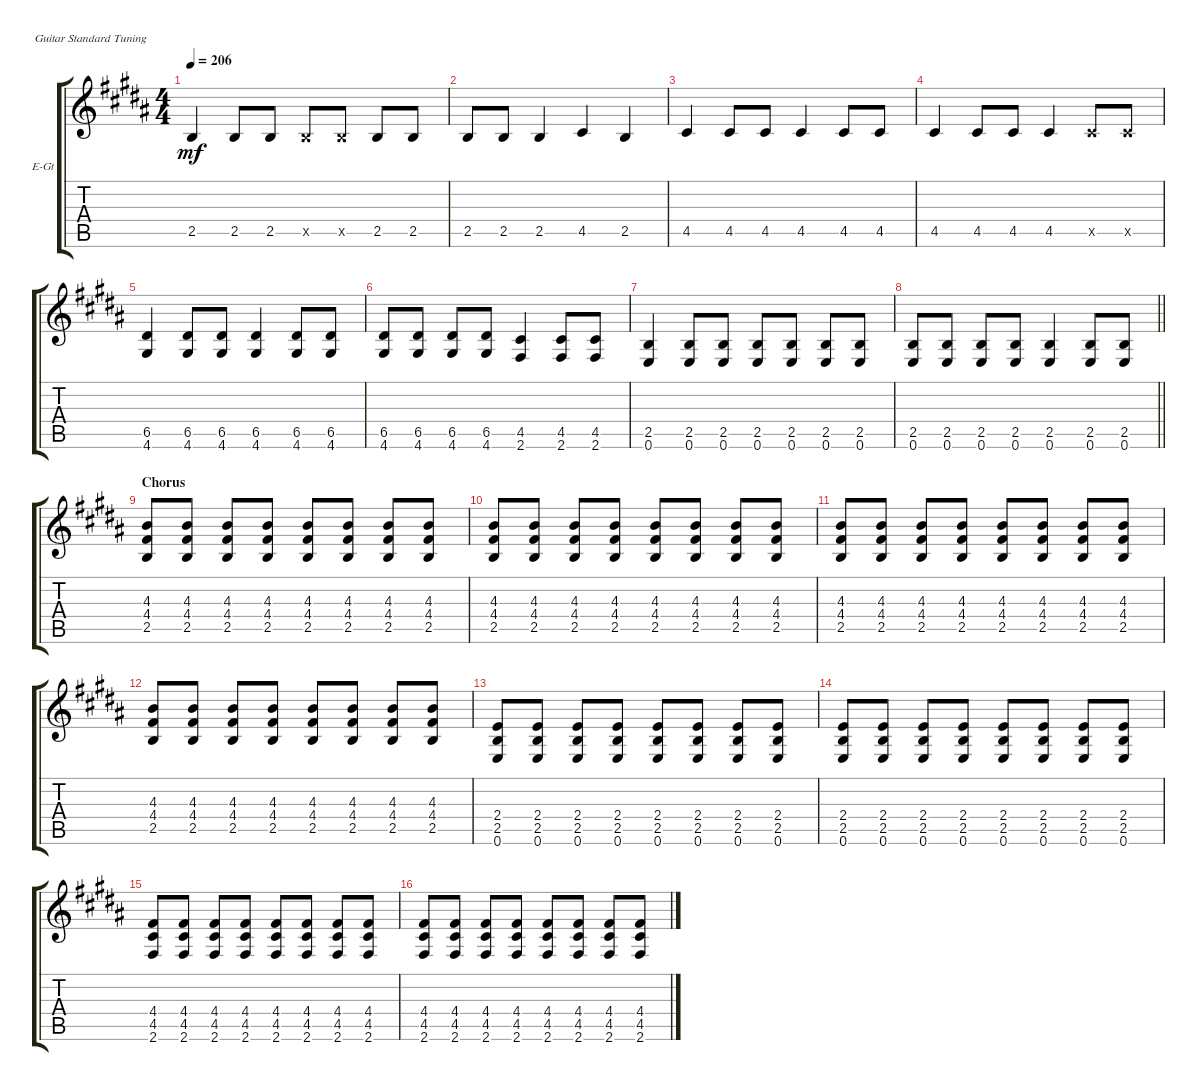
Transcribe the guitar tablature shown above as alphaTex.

\defaultSystemsLayout 4
\bracketExtendMode groupsimilarinstruments
\firstSystemTrackNameOrientation horizontal
\otherSystemsTrackNameOrientation horizontal
\track ("Guitar 4" "E-Gt") {instrument distortionguitar}
\staff {score tabs}
\tuning (E4 B3 G3 D3 A2 E2)
\ts (4 4)
\tempo 206
\clef g2
\scale
0.333333
\ks b
2.5.4{dy mf} 2.5.8 2.5.8 2.5{x}.8 2.5{x}.8 2.5.8 2.5.8 |
\scale
0.333333 2.5.8 2.5.8 2.5.4 4.5.4 2.5.4 |
\scale
0.333333 4.5.4 4.5.8 4.5.8 4.5.4 4.5.8 4.5.8 |
\scale
0.333333 4.5.4 4.5.8 4.5.8 4.5.4 4.5{x}.8 4.5{x}.8 |
\scale
0.333333 (6.5 4.6).4 (6.5 4.6).8 (6.5 4.6).8 (6.5 4.6).4 (6.5 4.6).8 (6.5 4.6).8 |
(6.5 4.6).8 (6.5 4.6).8 (6.5 4.6).8 (6.5 4.6).8 (2.6 4.5).4 (2.6 4.5).8 (2.6 4.5).8 |
(2.5 0.6).4 (2.5 0.6).8 (2.5 0.6).8 (2.5 0.6).8 (2.5 0.6).8 (2.5 0.6).8 (2.5 0.6).8 |
\barLineRight lightlight
(2.5 0.6).8 (2.5 0.6).8 (2.5 0.6).8 (2.5 0.6).8 (2.5 0.6).4 (2.5 0.6).8 (2.5 0.6).8 |
\section ("" "Chorus")
(2.5 4.4 4.3).8 (2.5 4.4 4.3).8 (2.5 4.4 4.3).8 (2.5 4.4 4.3).8 (2.5 4.4 4.3).8 (2.5 4.4 4.3).8 (2.5 4.4 4.3).8 (2.5 4.4 4.3).8 |
(2.5 4.4 4.3).8 (2.5 4.4 4.3).8 (2.5 4.4 4.3).8 (2.5 4.4 4.3).8 (2.5 4.4 4.3).8 (2.5 4.4 4.3).8 (2.5 4.4 4.3).8 (2.5 4.4 4.3).8 |
(2.5 4.4 4.3).8 (2.5 4.4 4.3).8 (2.5 4.4 4.3).8 (2.5 4.4 4.3).8 (2.5 4.4 4.3).8 (2.5 4.4 4.3).8 (2.5 4.4 4.3).8 (2.5 4.4 4.3).8 |
(2.5 4.4 4.3).8 (2.5 4.4 4.3).8 (2.5 4.4 4.3).8 (2.5 4.4 4.3).8 (2.5 4.4 4.3).8 (2.5 4.4 4.3).8 (2.5 4.4 4.3).8 (2.5 4.4 4.3).8 |
(0.6 2.5 2.4).8 (0.6 2.5 2.4).8 (0.6 2.5 2.4).8 (0.6 2.5 2.4).8 (0.6 2.5 2.4).8 (0.6 2.5 2.4).8 (0.6 2.5 2.4).8 (0.6 2.5 2.4).8 |
(0.6 2.5 2.4).8 (0.6 2.5 2.4).8 (0.6 2.5 2.4).8 (0.6 2.5 2.4).8 (0.6 2.5 2.4).8 (0.6 2.5 2.4).8 (0.6 2.5 2.4).8 (0.6 2.5 2.4).8 |
(2.6 4.5 4.4).8 (2.6 4.5 4.4).8 (2.6 4.5 4.4).8 (2.6 4.5 4.4).8 (2.6 4.5 4.4).8 (2.6 4.5 4.4).8 (2.6 4.5 4.4).8 (2.6 4.5 4.4).8 |
(2.6 4.5 4.4).8 (2.6 4.5 4.4).8 (2.6 4.5 4.4).8 (2.6 4.5 4.4).8 (2.6 4.5 4.4).8 (2.6 4.5 4.4).8 (2.6 4.5 4.4).8 (2.6 4.5 4.4).8
